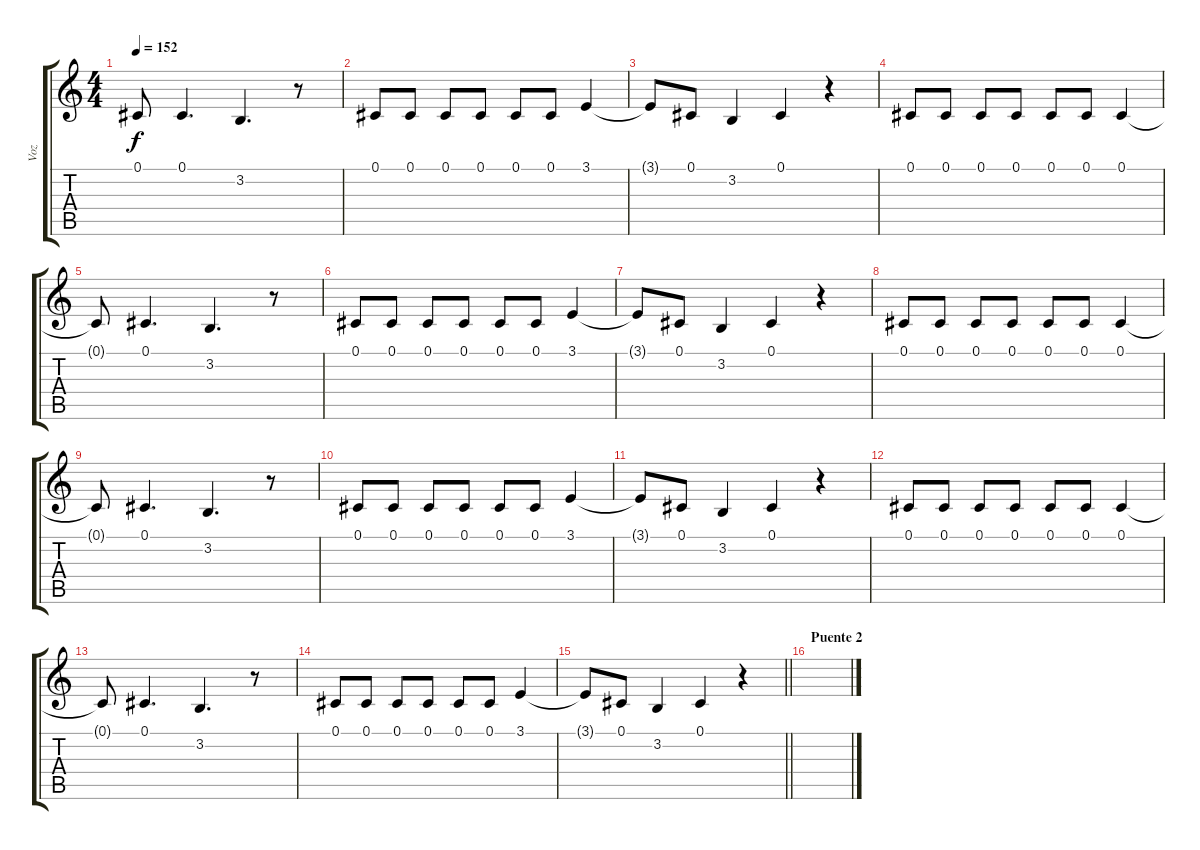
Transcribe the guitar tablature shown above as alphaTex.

\track ("Voz" "Voz") {instrument baritonesax}
\staff {score tabs}
\tuning (Db4 Ab3 E3 B2 Gb2 Db2) {hide}
\ts (4 4)
\tempo 152
\clef g2
\ks c
0.1{t}.8{dy f} 0.1.4{d} 3.2.4{d} r.8 |
0.1.8 0.1.8 0.1.8 0.1.8 0.1.8 0.1.8 3.1.4 |
3.1{t}.8 0.1.8 3.2.4 0.1.4 r.4 |
0.1.8 0.1.8 0.1.8 0.1.8 0.1.8 0.1.8 0.1.4 |
0.1{t}.8 0.1.4{d} 3.2.4{d} r.8 |
0.1.8 0.1.8 0.1.8 0.1.8 0.1.8 0.1.8 3.1.4 |
3.1{t}.8 0.1.8 3.2.4 0.1.4 r.4 |
0.1.8 0.1.8 0.1.8 0.1.8 0.1.8 0.1.8 0.1.4 |
0.1{t}.8 0.1.4{d} 3.2.4{d} r.8 |
0.1.8 0.1.8 0.1.8 0.1.8 0.1.8 0.1.8 3.1.4 |
3.1{t}.8 0.1.8 3.2.4 0.1.4 r.4 |
0.1.8 0.1.8 0.1.8 0.1.8 0.1.8 0.1.8 0.1.4 |
0.1{t}.8 0.1.4{d} 3.2.4{d} r.8 |
0.1.8 0.1.8 0.1.8 0.1.8 0.1.8 0.1.8 3.1.4 |
\barLineRight lightlight
3.1{t}.8 0.1.8 3.2.4 0.1.4 r.4 |
\section ("" "Puente 2")
